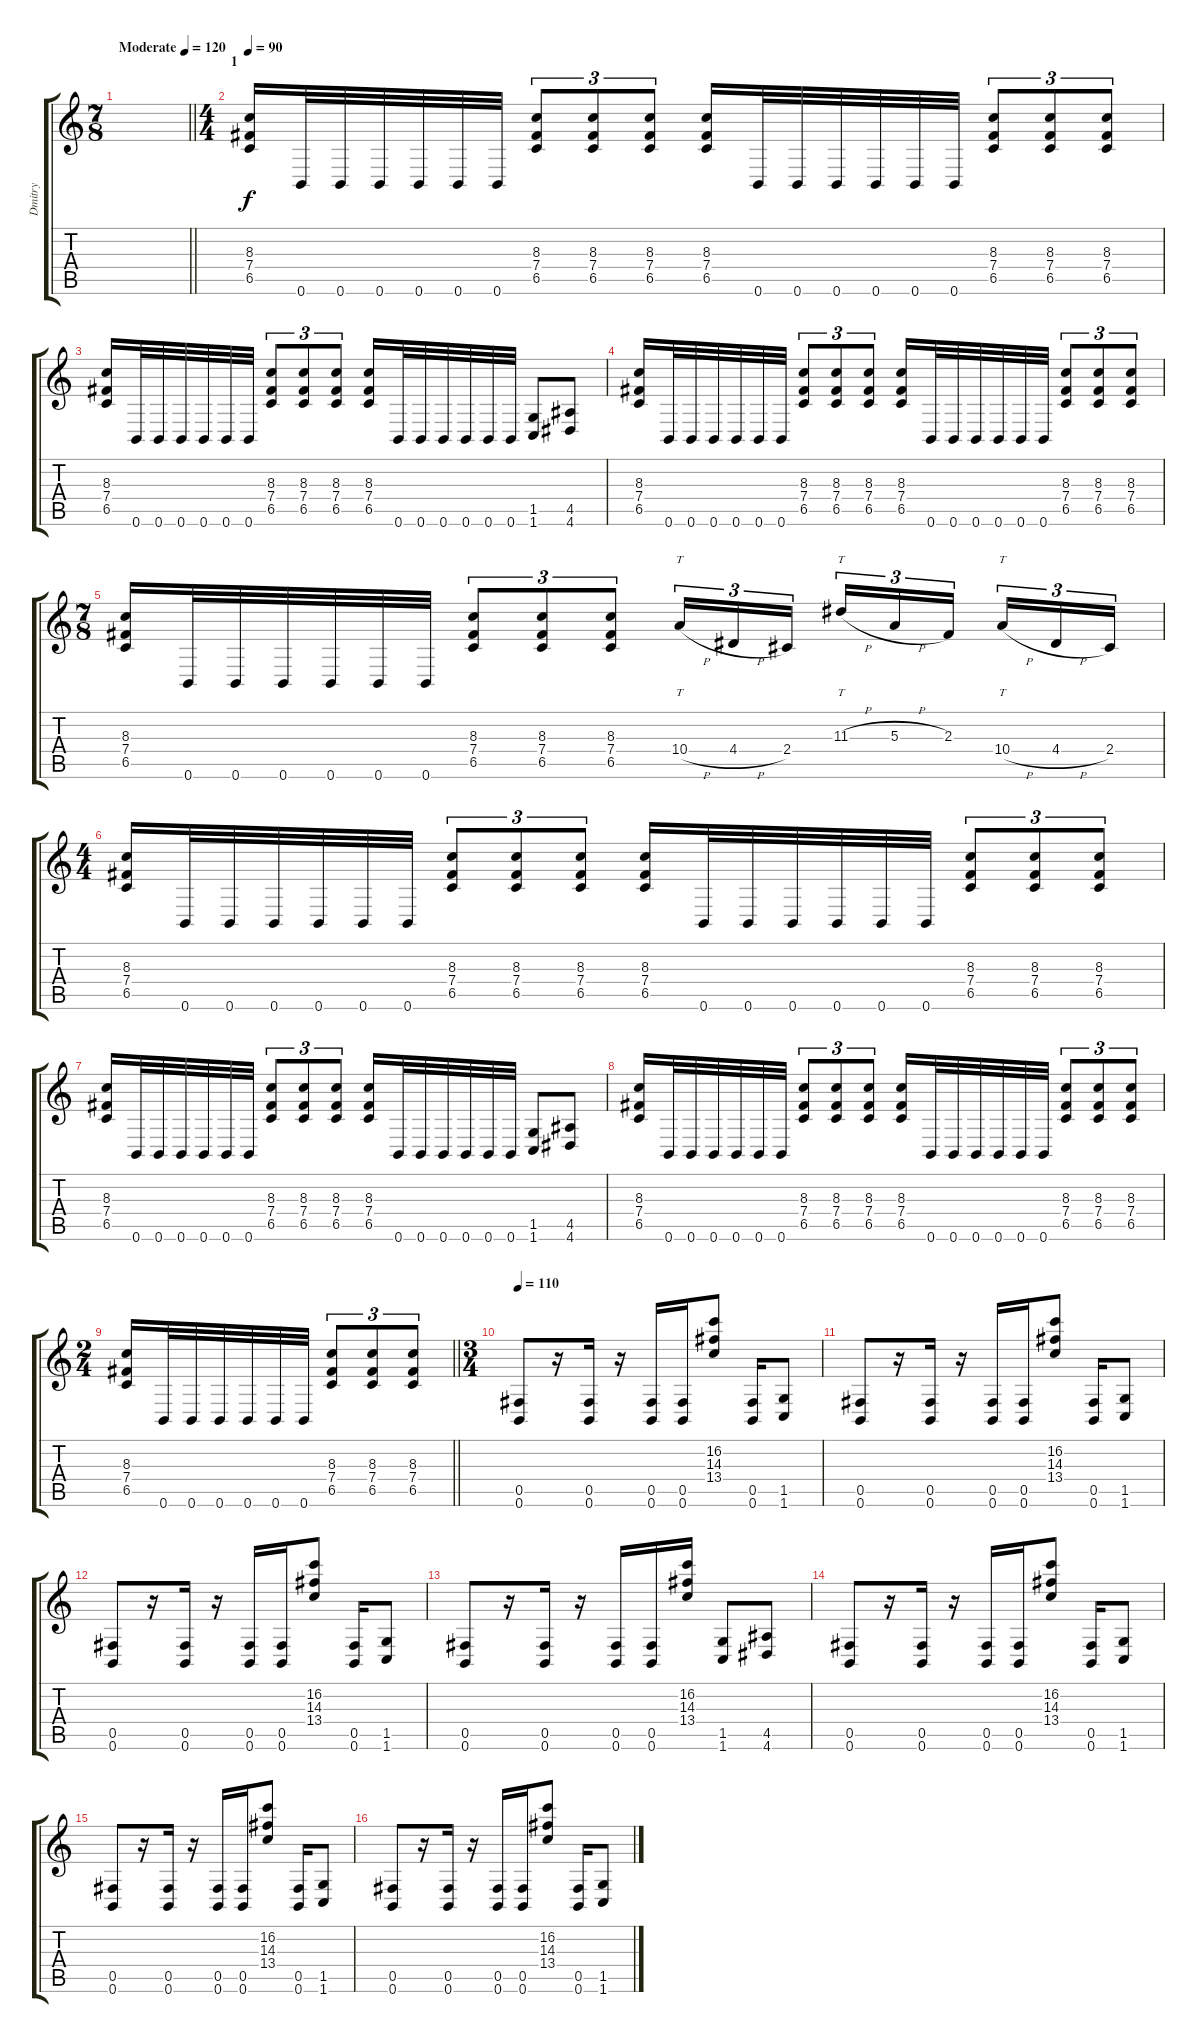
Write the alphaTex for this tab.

\track ("Dmitry" "Dmitry") {instrument distortionguitar}
\staff {score tabs}
\tuning (Db4 Ab3 E3 B2 Gb2 B1) {hide}
\ts (7 8)
\tempo (120 "Moderate")
\clef g2
\barLineRight lightlight
\ks c
|
\ts (4 4)
\section ("" "1")
\tempo 90
(8.3 7.4 6.5).16 0.6.32 0.6.32 0.6.32 0.6.32 0.6.32 0.6.32 (8.3 7.4 6.5).8{tu (3 2)} (8.3 7.4 6.5).8{tu (3 2)} (8.3 7.4 6.5).8{tu (3 2)} (8.3 7.4 6.5).16 0.6.32 0.6.32 0.6.32 0.6.32 0.6.32 0.6.32 (8.3 7.4 6.5).8{tu (3 2)} (8.3 7.4 6.5).8{tu (3 2)} (8.3 7.4 6.5).8{tu (3 2)} |
(8.3 7.4 6.5).16 0.6.32 0.6.32 0.6.32 0.6.32 0.6.32 0.6.32 (8.3 7.4 6.5).8{tu (3 2)} (8.3 7.4 6.5).8{tu (3 2)} (8.3 7.4 6.5).8{tu (3 2)} (8.3 7.4 6.5).16 0.6.32 0.6.32 0.6.32 0.6.32 0.6.32 0.6.32 (1.5 1.6).8 (4.5 4.6).8 |
(8.3 7.4 6.5).16 0.6.32 0.6.32 0.6.32 0.6.32 0.6.32 0.6.32 (8.3 7.4 6.5).8{tu (3 2)} (8.3 7.4 6.5).8{tu (3 2)} (8.3 7.4 6.5).8{tu (3 2)} (8.3 7.4 6.5).16 0.6.32 0.6.32 0.6.32 0.6.32 0.6.32 0.6.32 (8.3 7.4 6.5).8{tu (3 2)} (8.3 7.4 6.5).8{tu (3 2)} (8.3 7.4 6.5).8{tu (3 2)} |
\ts (7 8)
(8.3 7.4 6.5).16 0.6.32 0.6.32 0.6.32 0.6.32 0.6.32 0.6.32 (8.3 7.4 6.5).8{tu (3 2)} (8.3 7.4 6.5).8{tu (3 2)} (8.3 7.4 6.5).8{tu (3 2)} 10.4{h}.16{tt tu (3 2)} 4.4{h}.16{tu (3 2)} 2.4.16{tu (3 2)} 11.3{h}.16{tt tu (3 2)} 5.3{h}.16{tu (3 2)} 2.3.16{tu (3 2)} 10.4{h}.16{tt tu (3 2)} 4.4{h}.16{tu (3 2)} 2.4.16{tu (3 2)} |
\ts (4 4)
(8.3 7.4 6.5).16 0.6.32 0.6.32 0.6.32 0.6.32 0.6.32 0.6.32 (8.3 7.4 6.5).8{tu (3 2)} (8.3 7.4 6.5).8{tu (3 2)} (8.3 7.4 6.5).8{tu (3 2)} (8.3 7.4 6.5).16 0.6.32 0.6.32 0.6.32 0.6.32 0.6.32 0.6.32 (8.3 7.4 6.5).8{tu (3 2)} (8.3 7.4 6.5).8{tu (3 2)} (8.3 7.4 6.5).8{tu (3 2)} |
(8.3 7.4 6.5).16 0.6.32 0.6.32 0.6.32 0.6.32 0.6.32 0.6.32 (8.3 7.4 6.5).8{tu (3 2)} (8.3 7.4 6.5).8{tu (3 2)} (8.3 7.4 6.5).8{tu (3 2)} (8.3 7.4 6.5).16 0.6.32 0.6.32 0.6.32 0.6.32 0.6.32 0.6.32 (1.5 1.6).8 (4.5 4.6).8 |
(8.3 7.4 6.5).16 0.6.32 0.6.32 0.6.32 0.6.32 0.6.32 0.6.32 (8.3 7.4 6.5).8{tu (3 2)} (8.3 7.4 6.5).8{tu (3 2)} (8.3 7.4 6.5).8{tu (3 2)} (8.3 7.4 6.5).16 0.6.32 0.6.32 0.6.32 0.6.32 0.6.32 0.6.32 (8.3 7.4 6.5).8{tu (3 2)} (8.3 7.4 6.5).8{tu (3 2)} (8.3 7.4 6.5).8{tu (3 2)} |
\ts (2 4)
\barLineRight lightlight
(8.3 7.4 6.5).16 0.6.32 0.6.32 0.6.32 0.6.32 0.6.32 0.6.32 (8.3 7.4 6.5).8{tu (3 2)} (8.3 7.4 6.5).8{tu (3 2)} (8.3 7.4 6.5).8{tu (3 2)} |
\ts (3 4)
\tempo 110
(0.5 0.6).8 r.16 (0.5 0.6).16 r.16 (0.5 0.6).16 (0.5 0.6).16 (16.2 14.3 13.4).8 (0.5 0.6).16 (1.5 1.6).8 |
(0.5 0.6).8 r.16 (0.5 0.6).16 r.16 (0.5 0.6).16 (0.5 0.6).16 (16.2 14.3 13.4).8 (0.5 0.6).16 (1.5 1.6).8 |
(0.5 0.6).8 r.16 (0.5 0.6).16 r.16 (0.5 0.6).16 (0.5 0.6).16 (16.2 14.3 13.4).8 (0.5 0.6).16 (1.5 1.6).8 |
(0.5 0.6).8 r.16 (0.5 0.6).16 r.16 (0.5 0.6).16 (0.5 0.6).16 (16.2 14.3 13.4).16 (1.5 1.6).8 (4.5 4.6).8 |
(0.5 0.6).8 r.16 (0.5 0.6).16 r.16 (0.5 0.6).16 (0.5 0.6).16 (16.2 14.3 13.4).8 (0.5 0.6).16 (1.5 1.6).8 |
(0.5 0.6).8 r.16 (0.5 0.6).16 r.16 (0.5 0.6).16 (0.5 0.6).16 (16.2 14.3 13.4).8 (0.5 0.6).16 (1.5 1.6).8 |
(0.5 0.6).8 r.16 (0.5 0.6).16 r.16 (0.5 0.6).16 (0.5 0.6).16 (16.2 14.3 13.4).8 (0.5 0.6).16 (1.5 1.6).8
